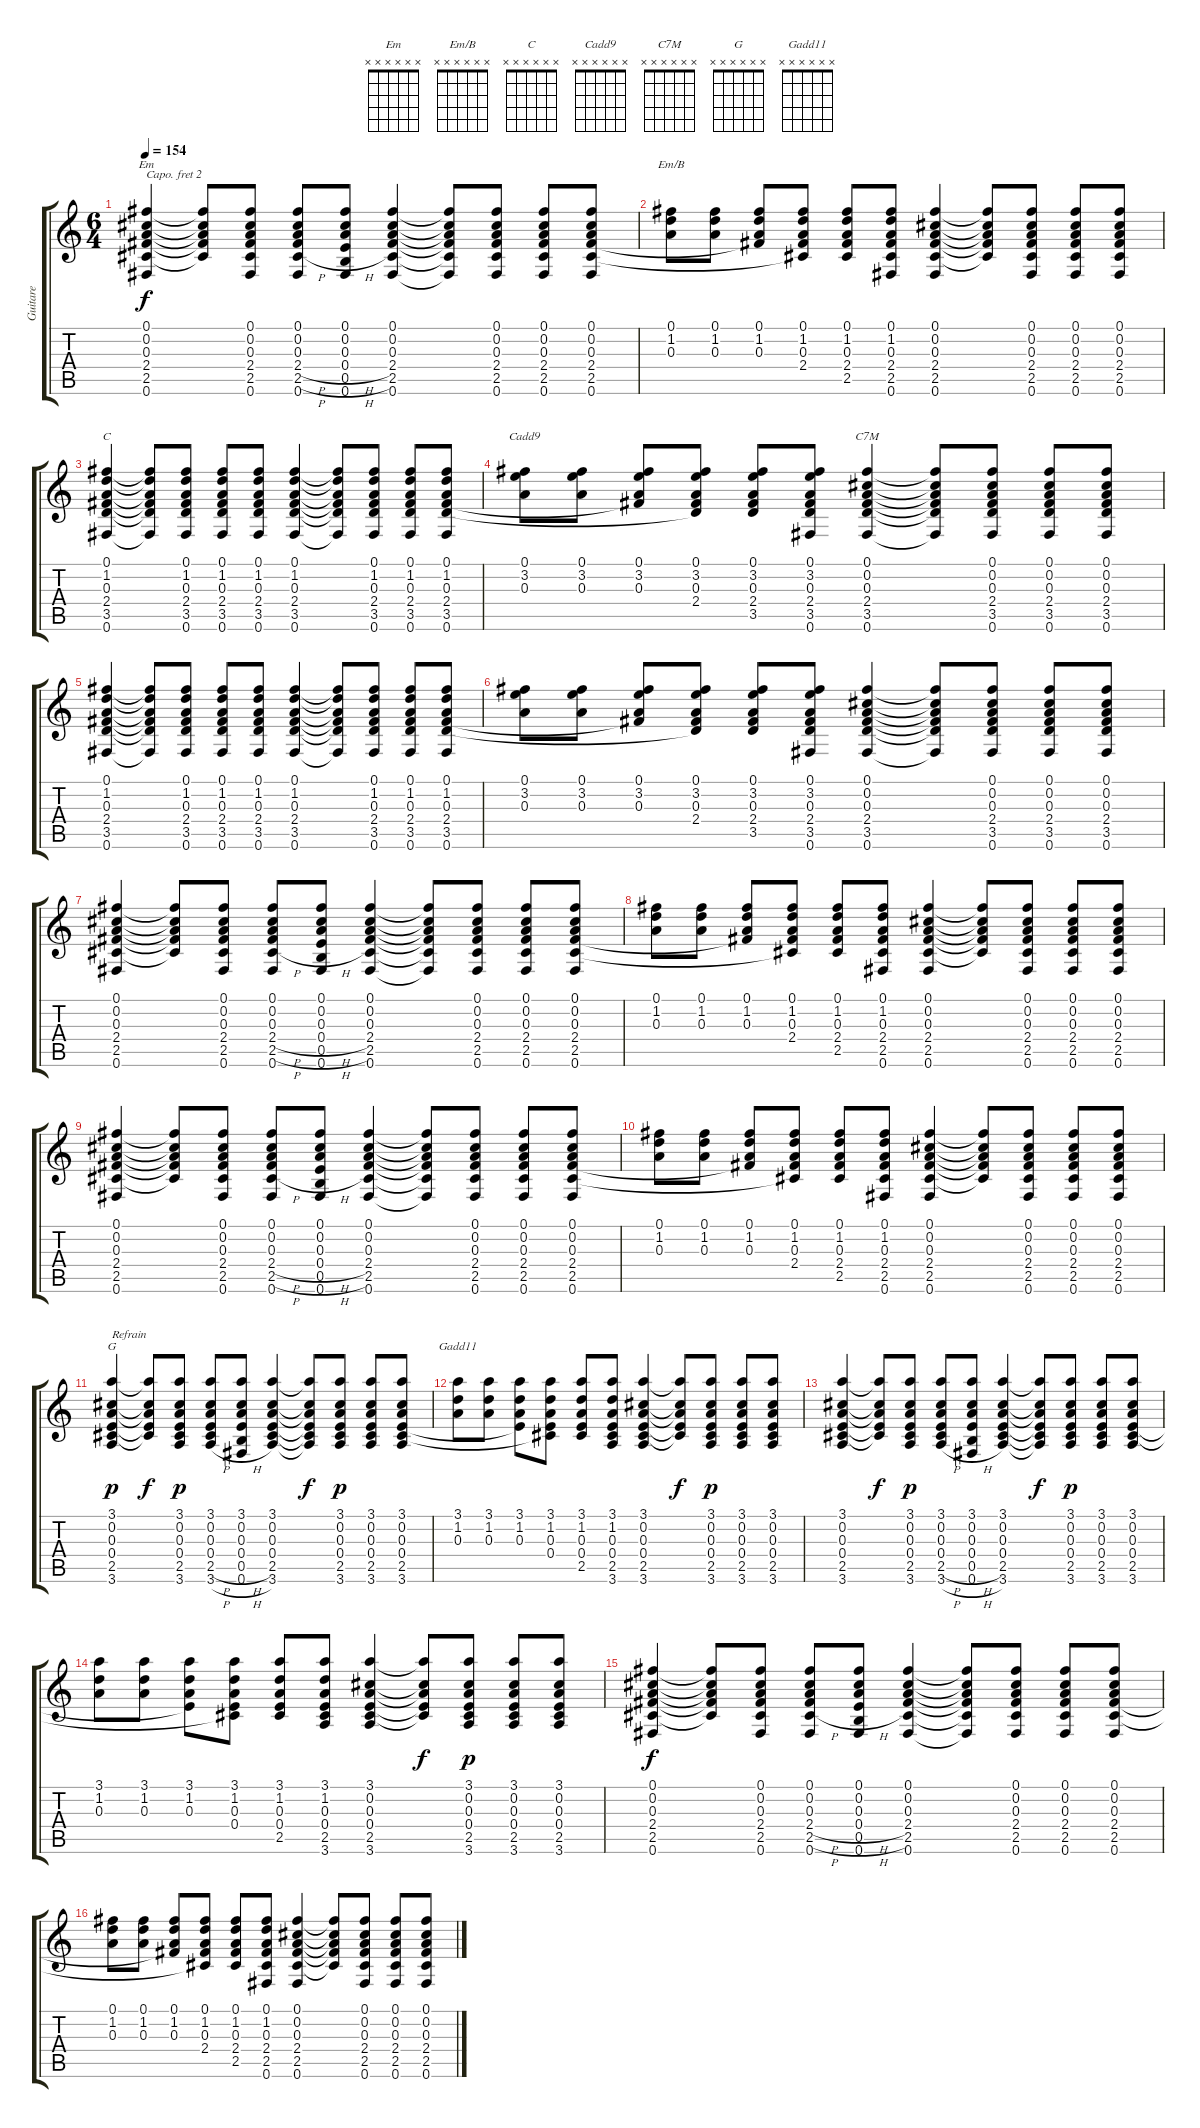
\track ("Guitare" "Guitare") {instrument acousticguitarnylon}
\staff {score tabs}
\capo 2
\tuning (E4 B3 G3 D3 A2 E2) {hide}
\chord ("Em" x x x x x x) {firstfret 0}
\chord ("Em/B" x x x x x x) {firstfret 0}
\chord ("C" x x x x x x) {firstfret 0}
\chord ("Cadd9" x x x x x x) {firstfret 0}
\chord ("C7M" x x x x x x) {firstfret 0}
\chord ("G" x x x x x x) {firstfret 0}
\chord ("Gadd11" x x x x x x) {firstfret 0}
\ts (6 4)
\tempo 154
\clef g2
\ks c
(0.1 0.2 0.3 2.4 2.5 0.6).4{ch "Em" dy f} (0.1{t} 0.2{t} 0.3{t} 2.4{t} 2.5{t}).8 (0.1 0.2 0.3 2.4 2.5 0.6).8 (0.1 0.2 0.3 2.4{h} 2.5{h} 0.6).8 (0.1 0.2 0.3 0.4{h} 0.5{h} 0.6).8 (0.1 0.2 0.3 2.4 2.5 0.6).4 (0.1{t} 0.2{t} 0.3{t} 2.4{t} 2.5{t} 0.6{t}).8 (0.1 0.2 0.3 2.4 2.5 0.6).8 (0.1 0.2 0.3 2.4 2.5 0.6).8 (0.1 0.2 0.3 2.4 2.5 0.6).8 |
(0.1 1.2 0.3).8{ch "Em/B"} (0.1 1.2 0.3).8 (0.1 1.2 0.3 2.4{t}).8 (0.1 1.2 0.3 2.4 2.5{t}).8 (0.1 1.2 0.3 2.4 2.5).8 (0.1 1.2 0.3 2.4 2.5 0.6).8 (0.1 0.2 0.3 2.4 2.5 0.6).4 (0.1{t} 0.2{t} 0.3{t} 2.4{t} 2.5{t}).8 (0.1 0.2 0.3 2.4 2.5 0.6).8 (0.1 0.2 0.3 2.4 2.5 0.6).8 (0.1 0.2 0.3 2.4 2.5 0.6).8 |
(0.1 1.2 0.3 2.4 3.5 0.6).4{ch "C"} (0.1{t} 1.2{t} 0.3{t} 2.4{t} 3.5{t} 0.6{t}).8 (0.1 1.2 0.3 2.4 3.5 0.6).8 (0.1 1.2 0.3 2.4 3.5 0.6).8 (0.1 1.2 0.3 2.4 3.5 0.6).8 (0.1 1.2 0.3 2.4 3.5 0.6).4 (0.1{t} 1.2{t} 0.3{t} 2.4{t} 3.5{t} 0.6{t}).8 (0.1 1.2 0.3 2.4 3.5 0.6).8 (0.1 1.2 0.3 2.4 3.5 0.6).8 (0.1 1.2 0.3 2.4 3.5 0.6).8 |
(0.1 3.2 0.3).8{ch "Cadd9"} (0.1 3.2 0.3).8 (0.1 3.2 0.3 2.4{t}).8 (0.1 3.2 0.3 2.4 3.5{t}).8 (0.1 3.2 0.3 2.4 3.5).8 (0.1 3.2 0.3 2.4 3.5 0.6).8 (0.1 0.2 0.3 2.4 3.5 0.6).4{ch "C7M"} (0.1{t} 0.2{t} 0.3{t} 2.4{t} 3.5{t} 0.6{t}).8 (0.1 0.2 0.3 2.4 3.5 0.6).8 (0.1 0.2 0.3 2.4 3.5 0.6).8 (0.1 0.2 0.3 2.4 3.5 0.6).8 |
(0.1 1.2 0.3 2.4 3.5 0.6).4 (0.1{t} 1.2{t} 0.3{t} 2.4{t} 3.5{t} 0.6{t}).8 (0.1 1.2 0.3 2.4 3.5 0.6).8 (0.1 1.2 0.3 2.4 3.5 0.6).8 (0.1 1.2 0.3 2.4 3.5 0.6).8 (0.1 1.2 0.3 2.4 3.5 0.6).4 (0.1{t} 1.2{t} 0.3{t} 2.4{t} 3.5{t} 0.6{t}).8 (0.1 1.2 0.3 2.4 3.5 0.6).8 (0.1 1.2 0.3 2.4 3.5 0.6).8 (0.1 1.2 0.3 2.4 3.5 0.6).8 |
(0.1 3.2 0.3).8 (0.1 3.2 0.3).8 (0.1 3.2 0.3 2.4{t}).8 (0.1 3.2 0.3 2.4 3.5{t}).8 (0.1 3.2 0.3 2.4 3.5).8 (0.1 3.2 0.3 2.4 3.5 0.6).8 (0.1 0.2 0.3 2.4 3.5 0.6).4 (0.1{t} 0.2{t} 0.3{t} 2.4{t} 3.5{t} 0.6{t}).8 (0.1 0.2 0.3 2.4 3.5 0.6).8 (0.1 0.2 0.3 2.4 3.5 0.6).8 (0.1 0.2 0.3 2.4 3.5 0.6).8 |
(0.1 0.2 0.3 2.4 2.5 0.6).4 (0.1{t} 0.2{t} 0.3{t} 2.4{t} 2.5{t}).8 (0.1 0.2 0.3 2.4 2.5 0.6).8 (0.1 0.2 0.3 2.4{h} 2.5{h} 0.6).8 (0.1 0.2 0.3 0.4{h} 0.5{h} 0.6).8 (0.1 0.2 0.3 2.4 2.5 0.6).4 (0.1{t} 0.2{t} 0.3{t} 2.4{t} 2.5{t} 0.6{t}).8 (0.1 0.2 0.3 2.4 2.5 0.6).8 (0.1 0.2 0.3 2.4 2.5 0.6).8 (0.1 0.2 0.3 2.4 2.5 0.6).8 |
(0.1 1.2 0.3).8 (0.1 1.2 0.3).8 (0.1 1.2 0.3 2.4{t}).8 (0.1 1.2 0.3 2.4 2.5{t}).8 (0.1 1.2 0.3 2.4 2.5).8 (0.1 1.2 0.3 2.4 2.5 0.6).8 (0.1 0.2 0.3 2.4 2.5 0.6).4 (0.1{t} 0.2{t} 0.3{t} 2.4{t} 2.5{t}).8 (0.1 0.2 0.3 2.4 2.5 0.6).8 (0.1 0.2 0.3 2.4 2.5 0.6).8 (0.1 0.2 0.3 2.4 2.5 0.6).8 |
(0.1 0.2 0.3 2.4 2.5 0.6).4 (0.1{t} 0.2{t} 0.3{t} 2.4{t} 2.5{t}).8 (0.1 0.2 0.3 2.4 2.5 0.6).8 (0.1 0.2 0.3 2.4{h} 2.5{h} 0.6).8 (0.1 0.2 0.3 0.4{h} 0.5{h} 0.6).8 (0.1 0.2 0.3 2.4 2.5 0.6).4 (0.1{t} 0.2{t} 0.3{t} 2.4{t} 2.5{t} 0.6{t}).8 (0.1 0.2 0.3 2.4 2.5 0.6).8 (0.1 0.2 0.3 2.4 2.5 0.6).8 (0.1 0.2 0.3 2.4 2.5 0.6).8 |
(0.1 1.2 0.3).8 (0.1 1.2 0.3).8 (0.1 1.2 0.3 2.4{t}).8 (0.1 1.2 0.3 2.4 2.5{t}).8 (0.1 1.2 0.3 2.4 2.5).8 (0.1 1.2 0.3 2.4 2.5 0.6).8 (0.1 0.2 0.3 2.4 2.5 0.6).4 (0.1{t} 0.2{t} 0.3{t} 2.4{t} 2.5{t}).8 (0.1 0.2 0.3 2.4 2.5 0.6).8 (0.1 0.2 0.3 2.4 2.5 0.6).8 (0.1 0.2 0.3 2.4 2.5 0.6).8 |
(3.1 0.2 0.3 0.4 2.5 3.6).4{ch "G" txt "Refrain" dy p} (3.1{t} 0.2{t} 0.3{t} 0.4{t} 2.5{t}).8{dy f} (3.1 0.2 0.3 0.4 2.5 3.6).8{dy p} (3.1 0.2 0.3 0.4 2.5{h} 3.6{h}).8 (3.1 0.2 0.3 0.4 0.5{h} 0.6{h}).8 (3.1 0.2 0.3 0.4 2.5 3.6).4 (3.1{t} 0.2{t} 0.3{t} 0.4{t} 2.5{t} 3.6{t}).8{dy f} (3.1 0.2 0.3 0.4 2.5 3.6).8{dy p} (3.1 0.2 0.3 0.4 2.5 3.6).8 (3.1 0.2 0.3 0.4 2.5 3.6).8 |
(3.1 1.2 0.3).8{ch "Gadd11"} (3.1 1.2 0.3).8 (3.1 1.2 0.3 0.4{t}).8 (3.1 1.2 0.3 0.4 2.5{t}).8 (3.1 1.2 0.3 0.4 2.5).8 (3.1 1.2 0.3 0.4 2.5 3.6).8 (3.1 0.2 0.3 0.4 2.5 3.6).4 (3.1{t} 0.2{t} 0.3{t} 0.4{t} 2.5{t}).8{dy f} (3.1 0.2 0.3 0.4 2.5 3.6).8{dy p} (3.1 0.2 0.3 0.4 2.5 3.6).8 (3.1 0.2 0.3 0.4 2.5 3.6).8 |
(3.1 0.2 0.3 0.4 2.5 3.6).4 (3.1{t} 0.2{t} 0.3{t} 0.4{t} 2.5{t}).8{dy f} (3.1 0.2 0.3 0.4 2.5 3.6).8{dy p} (3.1 0.2 0.3 0.4 2.5{h} 3.6{h}).8 (3.1 0.2 0.3 0.4 0.5{h} 0.6{h}).8 (3.1 0.2 0.3 0.4 2.5 3.6).4 (3.1{t} 0.2{t} 0.3{t} 0.4{t} 2.5{t} 3.6{t}).8{dy f} (3.1 0.2 0.3 0.4 2.5 3.6).8{dy p} (3.1 0.2 0.3 0.4 2.5 3.6).8 (3.1 0.2 0.3 0.4 2.5 3.6).8 |
(3.1 1.2 0.3).8 (3.1 1.2 0.3).8 (3.1 1.2 0.3 0.4{t}).8 (3.1 1.2 0.3 0.4 2.5{t}).8 (3.1 1.2 0.3 0.4 2.5).8 (3.1 1.2 0.3 0.4 2.5 3.6).8 (3.1 0.2 0.3 0.4 2.5 3.6).4 (3.1{t} 0.2{t} 0.3{t} 0.4{t} 2.5{t}).8{dy f} (3.1 0.2 0.3 0.4 2.5 3.6).8{dy p} (3.1 0.2 0.3 0.4 2.5 3.6).8 (3.1 0.2 0.3 0.4 2.5 3.6).8 |
(0.1 0.2 0.3 2.4 2.5 0.6).4{dy f} (0.1{t} 0.2{t} 0.3{t} 2.4{t} 2.5{t}).8 (0.1 0.2 0.3 2.4 2.5 0.6).8 (0.1 0.2 0.3 2.4{h} 2.5{h} 0.6).8 (0.1 0.2 0.3 0.4{h} 0.5{h} 0.6).8 (0.1 0.2 0.3 2.4 2.5 0.6).4 (0.1{t} 0.2{t} 0.3{t} 2.4{t} 2.5{t} 0.6{t}).8 (0.1 0.2 0.3 2.4 2.5 0.6).8 (0.1 0.2 0.3 2.4 2.5 0.6).8 (0.1 0.2 0.3 2.4 2.5 0.6).8 |
(0.1 1.2 0.3).8 (0.1 1.2 0.3).8 (0.1 1.2 0.3 2.4{t}).8 (0.1 1.2 0.3 2.4 2.5{t}).8 (0.1 1.2 0.3 2.4 2.5).8 (0.1 1.2 0.3 2.4 2.5 0.6).8 (0.1 0.2 0.3 2.4 2.5 0.6).4 (0.1{t} 0.2{t} 0.3{t} 2.4{t} 2.5{t}).8 (0.1 0.2 0.3 2.4 2.5 0.6).8 (0.1 0.2 0.3 2.4 2.5 0.6).8 (0.1 0.2 0.3 2.4 2.5 0.6).8
